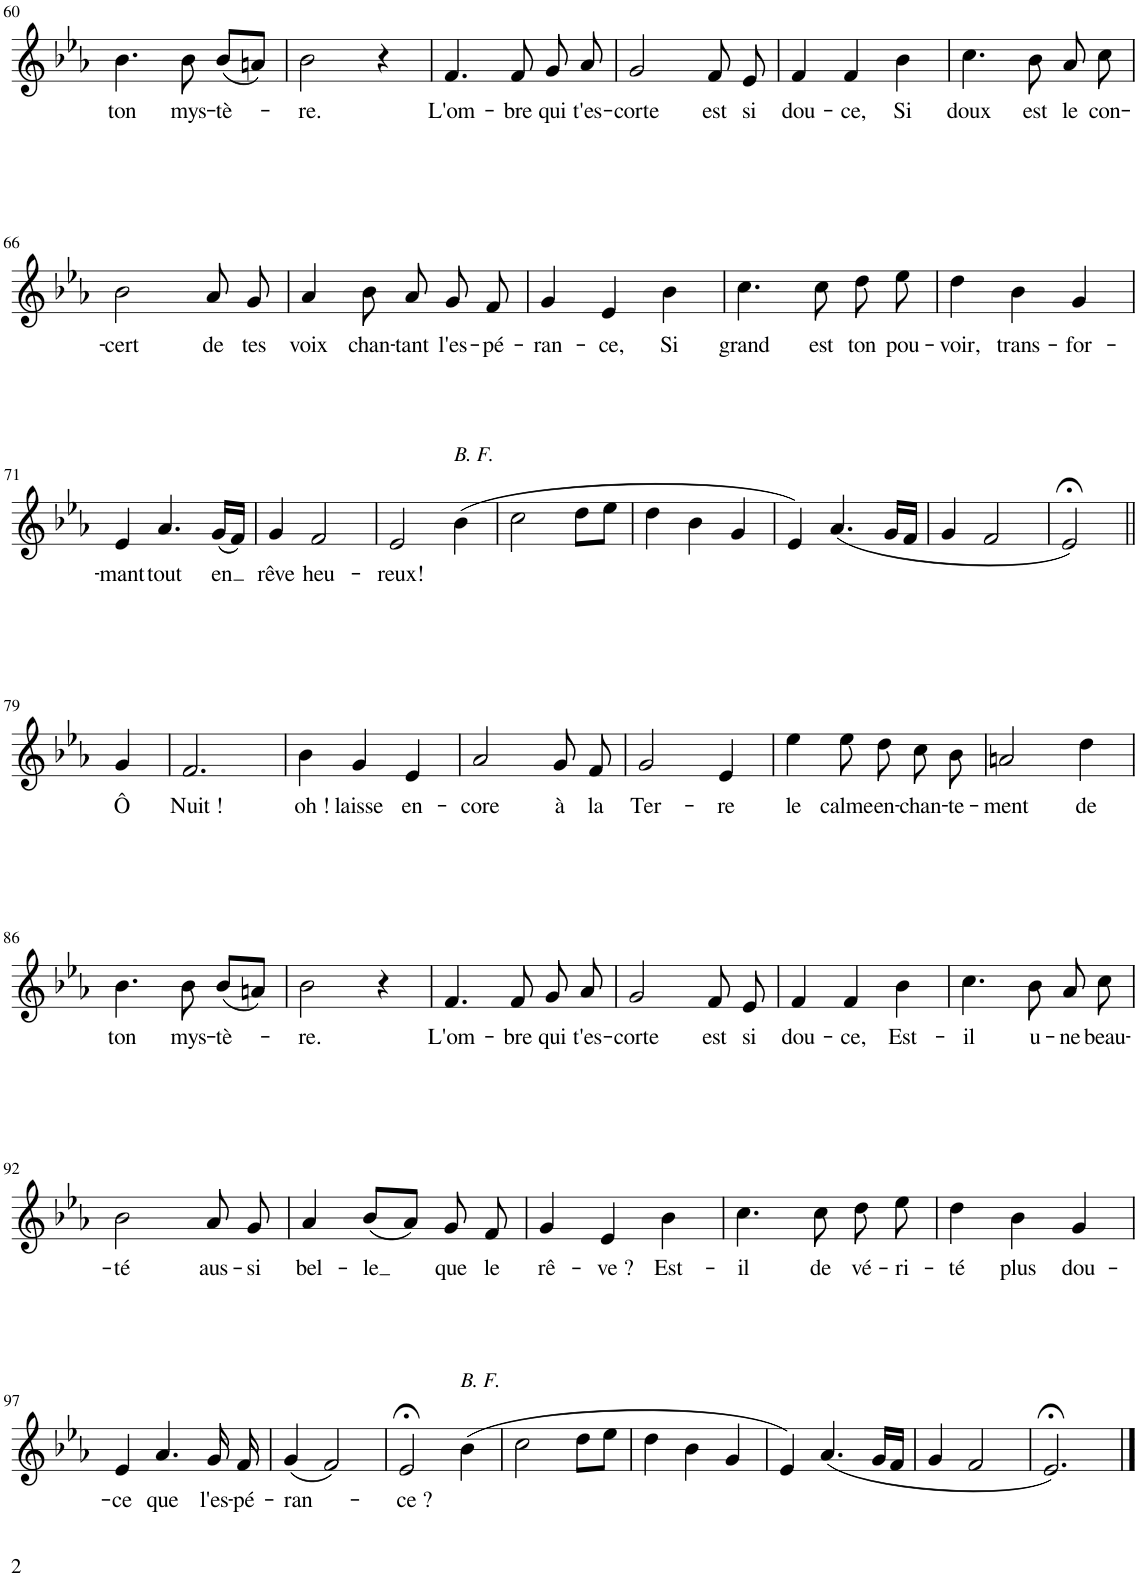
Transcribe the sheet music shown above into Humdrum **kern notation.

**kern	**text
*part1	*part1
*staff1	*staff1
*I"Soprano	*
*I'S.	*
!!LO:PB:g=z
*clefG2	*
*k[b-e-a-]	*
*M3/4	*
=60	=60
!	!LO:LY:b
4.b-\	ton
!	!LO:LY:b
8b-\	mys-
!	!LO:LY:b
(8b-/L	-tè-
8an/J)	.
=61	=61
!	!LO:LY:b
2b-\	-re.
4r	.
=62	=62
!	!LO:LY:b
4.f/	L'om-
!	!LO:LY:b
8f/	-bre
!	!LO:LY:b
8g/	qui
!	!LO:LY:b
8a-/	t'es-
=63	=63
!	!LO:LY:b
2g/	-corte
!	!LO:LY:b
8f/	est
!	!LO:LY:b
8e-/	si
=64	=64
!	!LO:LY:b
4f/	dou-
!	!LO:LY:b
4f/	-ce,
!	!LO:LY:b
4b-\	Si
=65	=65
!	!LO:LY:b
4.cc\	doux
!	!LO:LY:b
8b-\	est
!	!LO:LY:b
8a-/	le
!	!LO:LY:b
8cc\	con-
!!LO:LB:g=z
=66	=66
!	!LO:LY:b
2b-\	-cert
!	!LO:LY:b
8a-/	de
!	!LO:LY:b
8g/	tes
=67	=67
!	!LO:LY:b
4a-/	voix
!	!LO:LY:b
8b-\	chan-
!	!LO:LY:b
8a-/	-tant
!	!LO:LY:b
8g/	l'es-
!	!LO:LY:b
8f/	-pé-
=68	=68
!	!LO:LY:b
4g/	-ran-
!	!LO:LY:b
4e-/	-ce,
!	!LO:LY:b
4b-\	Si
=69	=69
!	!LO:LY:b
4.cc\	grand
!	!LO:LY:b
8cc\	est
!	!LO:LY:b
8dd\	ton
!	!LO:LY:b
8ee-\	pou-
=70	=70
!	!LO:LY:b
4dd\	-voir,
!	!LO:LY:b
4b-\	trans-
!	!LO:LY:b
4g/	-for-
!!LO:LB:g=z
=71	=71
!	!LO:LY:b
4e-/	-mant
!	!LO:LY:b
4.a-/	tout
!	!LO:LY:b
(16g/LL	en
16f/JJ)	.
=72	=72
!	!LO:LY:b
4g/	rêve
!	!LO:LY:b
2f/	heu-
=73	=73
!	!LO:LY:b
2e-/	-reux!
!LO:TX:a:i:t=B. F.	!
(4b-\	.
=74	=74
2cc\	.
8dd\L	.
8ee-\J	.
=75	=75
4dd\	.
4b-\	.
4g/	.
=76	=76
4e-/)	.
(4.a-/	.
16g/LL	.
16f/JJ	.
=77	=77
4g/	.
2f/	.
=78	=78
2e-;</)	.
!!LO:LB:g=z
=79||	=79||
!	!LO:LY:b
4g/	Ô
=80	=80
!	!LO:LY:b
2.f/	Nuit !
=81	=81
!	!LO:LY:b
4b-\	oh !
!	!LO:LY:b
4g/	laisse
!	!LO:LY:b
4e-/	en-
=82	=82
!	!LO:LY:b
2a-/	-core
!	!LO:LY:b
8g/	à
!	!LO:LY:b
8f/	la
=83	=83
!	!LO:LY:b
2g/	Ter-
!	!LO:LY:b
4e-/	-re
=84	=84
!	!LO:LY:b
4ee-\	le
!	!LO:LY:b
8ee-\	calme
!	!LO:LY:b
8dd\	en-
!	!LO:LY:b
8cc\	-chan-
!	!LO:LY:b
8b-\	-te-
=85	=85
!	!LO:LY:b
2an/	-ment
!	!LO:LY:b
4dd\	de
!!LO:LB:g=z
=86	=86
!	!LO:LY:b
4.b-\	ton
!	!LO:LY:b
8b-\	mys-
!	!LO:LY:b
(8b-/L	-tè-
8an/J)	.
=87	=87
!	!LO:LY:b
2b-\	-re.
4r	.
=88	=88
!	!LO:LY:b
4.f/	L'om-
!	!LO:LY:b
8f/	-bre
!	!LO:LY:b
8g/	qui
!	!LO:LY:b
8a-/	t'es-
=89	=89
!	!LO:LY:b
2g/	-corte
!	!LO:LY:b
8f/	est
!	!LO:LY:b
8e-/	si
=90	=90
!	!LO:LY:b
4f/	dou-
!	!LO:LY:b
4f/	-ce,
!	!LO:LY:b
4b-\	Est-
=91	=91
!	!LO:LY:b
4.cc\	-il
!	!LO:LY:b
8b-\	u-
!	!LO:LY:b
8a-/	-ne
!	!LO:LY:b
8cc\	beau-
!!LO:LB:g=z
=92	=92
!	!LO:LY:b
2b-\	-té
!	!LO:LY:b
8a-/	aus-
!	!LO:LY:b
8g/	-si
=93	=93
!	!LO:LY:b
4a-/	bel-
!	!LO:LY:b
(8b-/L	-le
8a-/J)	.
!	!LO:LY:b
8g/	que
!	!LO:LY:b
8f/	le
=94	=94
!	!LO:LY:b
4g/	rê-
!	!LO:LY:b
4e-/	-ve ?
!	!LO:LY:b
4b-\	Est-
=95	=95
!	!LO:LY:b
4.cc\	-il
!	!LO:LY:b
8cc\	de
!	!LO:LY:b
8dd\	vé-
!	!LO:LY:b
8ee-\	-ri-
=96	=96
!	!LO:LY:b
4dd\	-té
!	!LO:LY:b
4b-\	plus
!	!LO:LY:b
4g/	dou-
!!LO:LB:g=z
=97	=97
!	!LO:LY:b
4e-/	-ce
!	!LO:LY:b
4.a-/	que
!	!LO:LY:b
16g/	l'es-
!	!LO:LY:b
16f/	-pé-
=98	=98
!	!LO:LY:b
(4g/	-ran-
2f/)	.
=99	=99
!	!LO:LY:b
2e-;</	-ce ?
!LO:TX:a:i:t=B. F.	!
(4b-\	.
=100	=100
2cc\	.
8dd\L	.
8ee-\J	.
=101	=101
4dd\	.
4b-\	.
4g/	.
=102	=102
4e-/)	.
(4.a-/	.
16g/LL	.
16f/JJ	.
=103	=103
4g/	.
2f/	.
=104	=104
2.e-;</)	.
==	==
*-	*-
